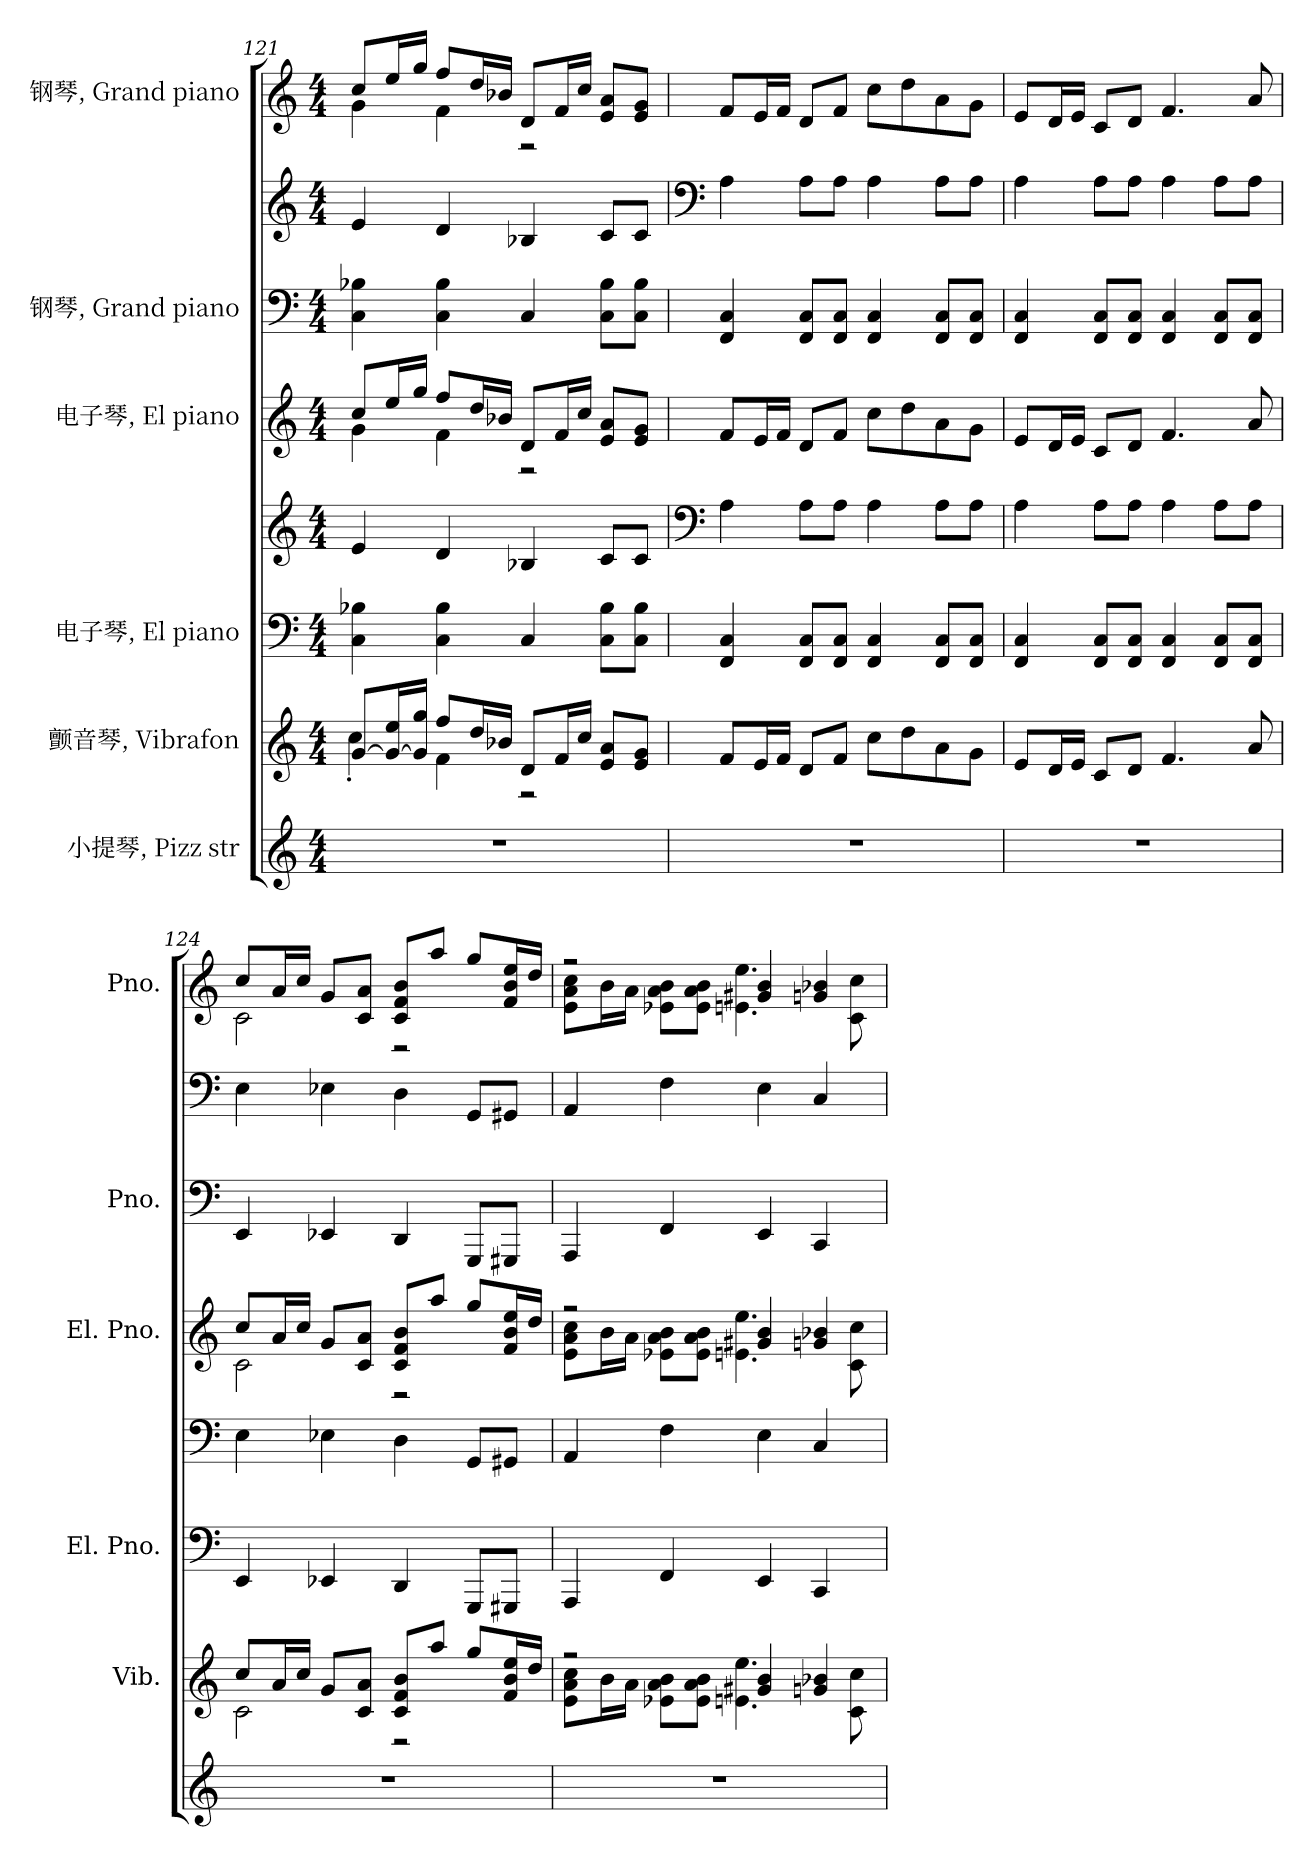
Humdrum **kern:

**kern	**kern	**kern	**kern	**kern	**kern	**kern	**kern
*part6	*part5	*part4	*part4	*part3	*part2	*part2	*part1
*staff8	*staff7	*staff6	*staff5	*staff4	*staff3	*staff2	*staff1
*I"小提琴, Pizz str	*I"颤音琴, Vibrafon	*I"电子琴, El piano	*	*I"电子琴, El piano	*I"钢琴, Grand piano	*	*I"钢琴, Grand piano
*	*I'Vib.	*I'El. Pno.	*	*I'El. Pno.	*I'Pno.	*	*I'Pno.
*clefG2	*clefG2	*clefF4	*clefG2	*clefG2	*clefF4	*clefG2	*clefG2
*k[]	*k[]	*k[]	*k[]	*k[]	*k[]	*k[]	*k[]
*M4/4	*M4/4	*M4/4	*M4/4	*M4/4	*M4/4	*M4/4	*M4/4
=121	=121	=121	=121	=121	=121	=121	=121
*	*^	*	*	*^	*	*	*^
1r	[8g/L	4cc'\	4C\ 4B-X\	4e/	8cc/L	4g\	4C\ 4B-X\	4e/	8cc/L	4g\
.	16g/_ 16ee/L	.	.	.	16ee/L	.	.	.	16ee/L	.
.	16g/] 16gg/JJ	.	.	.	16gg/JJ	.	.	.	16gg/JJ	.
.	8ff/L	4f\	4C\ 4B-\	4d/	8ff/L	4f\	4C\ 4B-\	4d/	8ff/L	4f\
.	16dd/L	.	.	.	16dd/L	.	.	.	16dd/L	.
.	16b-X/JJ	.	.	.	16b-X/JJ	.	.	.	16b-X/JJ	.
.	8d/L	2r	4C/	4B-X/	8d/L	2r	4C/	4B-X/	8d/L	2r
.	16f/L	.	.	.	16f/L	.	.	.	16f/L	.
.	16cc/JJ	.	.	.	16cc/JJ	.	.	.	16cc/JJ	.
.	8e/ 8a/L	.	8C\ 8B-\L	8c/L	8e/ 8a/L	.	8C\ 8B-\L	8c/L	8e/ 8a/L	.
.	8e/ 8g/J	.	8C\ 8B-\J	8c/J	8e/ 8g/J	.	8C\ 8B-\J	8c/J	8e/ 8g/J	.
*	*v	*v	*	*	*v	*v	*	*	*v	*v
!!LO:PB:g=z
=122	=122	=122	=122	=122	=122	=122	=122
*	*	*	*clefF4	*	*	*clefF4	*
1r	8f/L	4FF/ 4C/	4A\	8f/L	4FF/ 4C/	4A\	8f/L
.	16e/L	.	.	16e/L	.	.	16e/L
.	16f/JJ	.	.	16f/JJ	.	.	16f/JJ
.	8d/L	8FF/ 8C/L	8A\L	8d/L	8FF/ 8C/L	8A\L	8d/L
.	8f/J	8FF/ 8C/J	8A\J	8f/J	8FF/ 8C/J	8A\J	8f/J
.	8cc\L	4FF/ 4C/	4A\	8cc\L	4FF/ 4C/	4A\	8cc\L
.	8dd\	.	.	8dd\	.	.	8dd\
.	8a\	8FF/ 8C/L	8A\L	8a\	8FF/ 8C/L	8A\L	8a\
.	8g\J	8FF/ 8C/J	8A\J	8g\J	8FF/ 8C/J	8A\J	8g\J
=123	=123	=123	=123	=123	=123	=123	=123
1r	8e/L	4FF/ 4C/	4A\	8e/L	4FF/ 4C/	4A\	8e/L
.	16d/L	.	.	16d/L	.	.	16d/L
.	16e/JJ	.	.	16e/JJ	.	.	16e/JJ
.	8c/L	8FF/ 8C/L	8A\L	8c/L	8FF/ 8C/L	8A\L	8c/L
.	8d/J	8FF/ 8C/J	8A\J	8d/J	8FF/ 8C/J	8A\J	8d/J
.	4.f/	4FF/ 4C/	4A\	4.f/	4FF/ 4C/	4A\	4.f/
.	.	8FF/ 8C/L	8A\L	.	8FF/ 8C/L	8A\L	.
.	8a/	8FF/ 8C/J	8A\J	8a/	8FF/ 8C/J	8A\J	8a/
=124	=124	=124	=124	=124	=124	=124	=124
*	*^	*	*	*^	*	*	*^
1r	8cc/L	2c\	4EE/	4E\	8cc/L	2c\	4EE/	4E\	8cc/L	2c\
.	16a/L	.	.	.	16a/L	.	.	.	16a/L	.
.	16cc/JJ	.	.	.	16cc/JJ	.	.	.	16cc/JJ	.
.	8g/L	.	4EE-X/	4E-X\	8g/L	.	4EE-X/	4E-X\	8g/L	.
.	8c/ 8a/J	.	.	.	8c/ 8a/J	.	.	.	8c/ 8a/J	.
.	8c/ 8f/ 8b/L	2r	4DD/	4D\	8c/ 8f/ 8b/L	2r	4DD/	4D\	8c/ 8f/ 8b/L	2r
.	8aa/J	.	.	.	8aa/J	.	.	.	8aa/J	.
.	8gg/L	.	8GGG/L	8GG/L	8gg/L	.	8GGG/L	8GG/L	8gg/L	.
.	16f/ 16b/ 16ee/L	.	8GGG#X/J	8GG#X/J	16f/ 16b/ 16ee/L	.	8GGG#X/J	8GG#X/J	16f/ 16b/ 16ee/L	.
.	16dd/JJ	.	.	.	16dd/JJ	.	.	.	16dd/JJ	.
!!LO:PB:g=z	!!
=125	=125	=125	=125	=125	=125	=125	=125	=125	=125	=125
1r	2r	8e\ 8a\ 8cc\L	4AAA/	4AA/	2r	8e\ 8a\ 8cc\L	4AAA/	4AA/	2r	8e\ 8a\ 8cc\L
.	.	16b\L	.	.	.	16b\L	.	.	.	16b\L
.	.	16a\JJ	.	.	.	16a\JJ	.	.	.	16a\JJ
.	.	8e-X\ 8a\ 8b\L	4FF/	4F\	.	8e-X\ 8a\ 8b\L	4FF/	4F\	.	8e-X\ 8a\ 8b\L
.	.	8e-\ 8a\ 8b\J	.	.	.	8e-\ 8a\ 8b\J	.	.	.	8e-\ 8a\ 8b\J
.	4g#X/ 4b/	4.en\ 4.ee\	4EE/	4E\	4g#X/ 4b/	4.en\ 4.ee\	4EE/	4E\	4g#X/ 4b/	4.en\ 4.ee\
.	4gn/ 4b-X/	.	4CC/	4C/	4gn/ 4b-X/	.	4CC/	4C/	4gn/ 4b-X/	.
.	.	8c\ 8cc\	.	.	.	8c\ 8cc\	.	.	.	8c\ 8cc\
*	*v	*v	*	*	*v	*v	*	*	*v	*v
=	=	=	=	=	=	=	=
*-	*-	*-	*-	*-	*-	*-	*-
